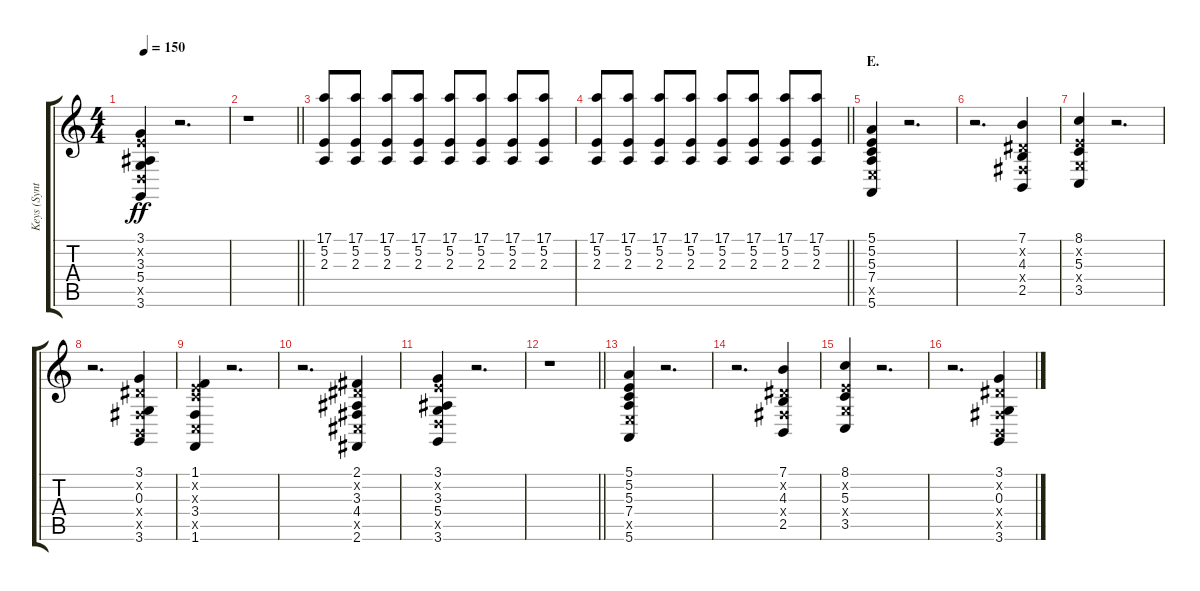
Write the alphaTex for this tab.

\track ("Keys (Synth Strings)" "Keys (Synt") {instrument orchestrahit}
\staff {score tabs}
\tuning (E4 B3 G3 D3 A2 E2) {hide}
\ts (4 4)
\tempo 150
\clef g2
\ks c
(3.1 5.2{x} 3.3 5.4 5.5{x} 3.6).4{dy ff} r.2{d} |
\barLineRight lightlight
r.1 |
\section ("" "")
(17.1 5.2 2.3).8 (17.1 5.2 2.3).8 (17.1 5.2 2.3).8 (17.1 5.2 2.3).8 (17.1 5.2 2.3).8 (17.1 5.2 2.3).8 (17.1 5.2 2.3).8 (17.1 5.2 2.3).8 |
\barLineRight lightlight
(17.1 5.2 2.3).8 (17.1 5.2 2.3).8 (17.1 5.2 2.3).8 (17.1 5.2 2.3).8 (17.1 5.2 2.3).8 (17.1 5.2 2.3).8 (17.1 5.2 2.3).8 (17.1 5.2 2.3).8 |
\section ("" "E.")
(5.1 5.2 5.3 7.4 7.5{x} 5.6).4 r.2{d} |
r.2{d} (7.1 4.2{x} 4.3 4.4{x} 2.5).4 |
(8.1 5.2{x} 5.3 5.4{x} 3.5).4 r.2{d} |
r.2{d} (3.1 4.2{x} 0.3 4.4{x} 2.5{x} 3.6).4 |
(1.1 5.2{x} 5.3{x} 3.4 3.5{x} 1.6).4 r.2{d} |
r.2{d} (2.1 4.2{x} 3.3 4.4 4.5{x} 2.6).4 |
(3.1 5.2{x} 3.3 5.4 5.5{x} 3.6).4 r.2{d} |
\barLineRight lightlight
r.1 |
(5.1 5.2 5.3 7.4 7.5{x} 5.6).4 r.2{d} |
r.2{d} (7.1 4.2{x} 4.3 4.4{x} 2.5).4 |
(8.1 5.2{x} 5.3 5.4{x} 3.5).4 r.2{d} |
r.2{d} (3.1 4.2{x} 0.3 4.4{x} 2.5{x} 3.6).4
